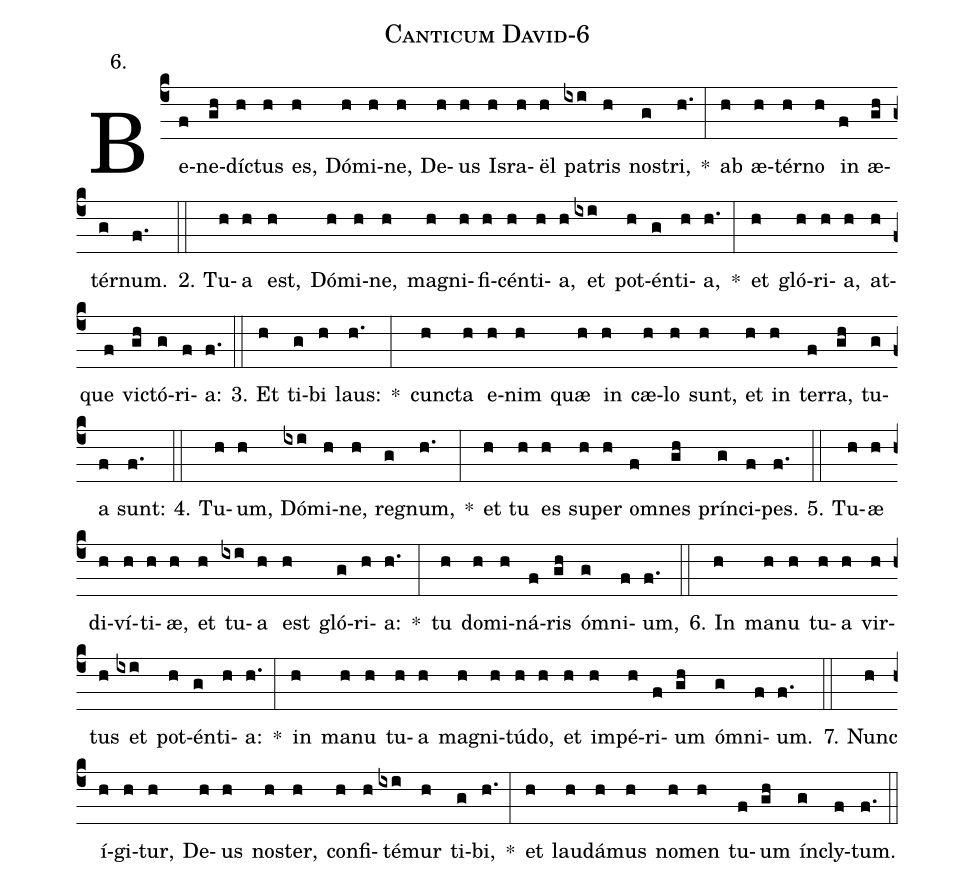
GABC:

name: Canticum David-6;
annotation: 6.;
%%
(c4)Be(f)ne(gh)díc(h)tus(h) es,(h) Dó(h)mi(h)ne,(h) De(h)us(h) Is(h)ra(h)ël(h) pa(ixi)tris(h) nos(g)tri,(h.) *(:) ab(h) æ(h)tér(h)no(h) in(f) æ(gh)tér(g)num.(f.) (::)
2. Tu(h)a(h) est,(h) Dó(h)mi(h)ne,(h) ma(h)gni(h)fi(h)cén(h)ti(h)a,(h) et(ixi) pot(h)én(g)ti(h)a,(h.) *(:) et(h) gló(h)ri(h)a,(h) at(h)que(f) vic(gh)tó(g)ri(f)a:(f.) (::)
3. Et(h) ti(g)bi(h) laus:(h.) *(:) cunc(h)ta(h) e(h)nim(h) quæ(h) in(h) cæ(h)lo(h) sunt,(h) et(h) in(h) ter(f)ra,(gh) tu(g)a(f) sunt:(f.) (::)
4. Tu(h)um,(h) Dó(ixi)mi(h)ne,(h) re(g)gnum,(h.) *(:) et(h) tu(h) es(h) su(h)per(h) om(f)nes(gh) prín(g)ci(f)pes.(f.) (::)
5. Tu(h)æ(h) di(h)ví(h)ti(h)æ,(h) et(h) tu(ixi)a(h) est(h) gló(g)ri(h)a:(h.) *(:) tu(h) do(h)mi(h)ná(f)ris(gh) óm(g)ni(f)um,(f.) (::)
6. In(h) ma(h)nu(h) tu(h)a(h) vir(h)tus(h) et(ixi) pot(h)én(g)ti(h)a:(h.) *(:) in(h) ma(h)nu(h) tu(h)a(h) ma(h)gni(h)tú(h)do,(h) et(h) im(h)pé(h)ri(f)um(gh) óm(g)ni(f)um.(f.) (::)
7. Nunc(h) í(h)gi(h)tur,(h) De(h)us(h) nos(h)ter,(h) con(h)fi(h)té(ixi)mur(h) ti(g)bi,(h.) *(:) et(h) lau(h)dá(h)mus(h) no(h)men(h) tu(f)um(gh) ín(g)cly(f)tum.(f.) (::)
